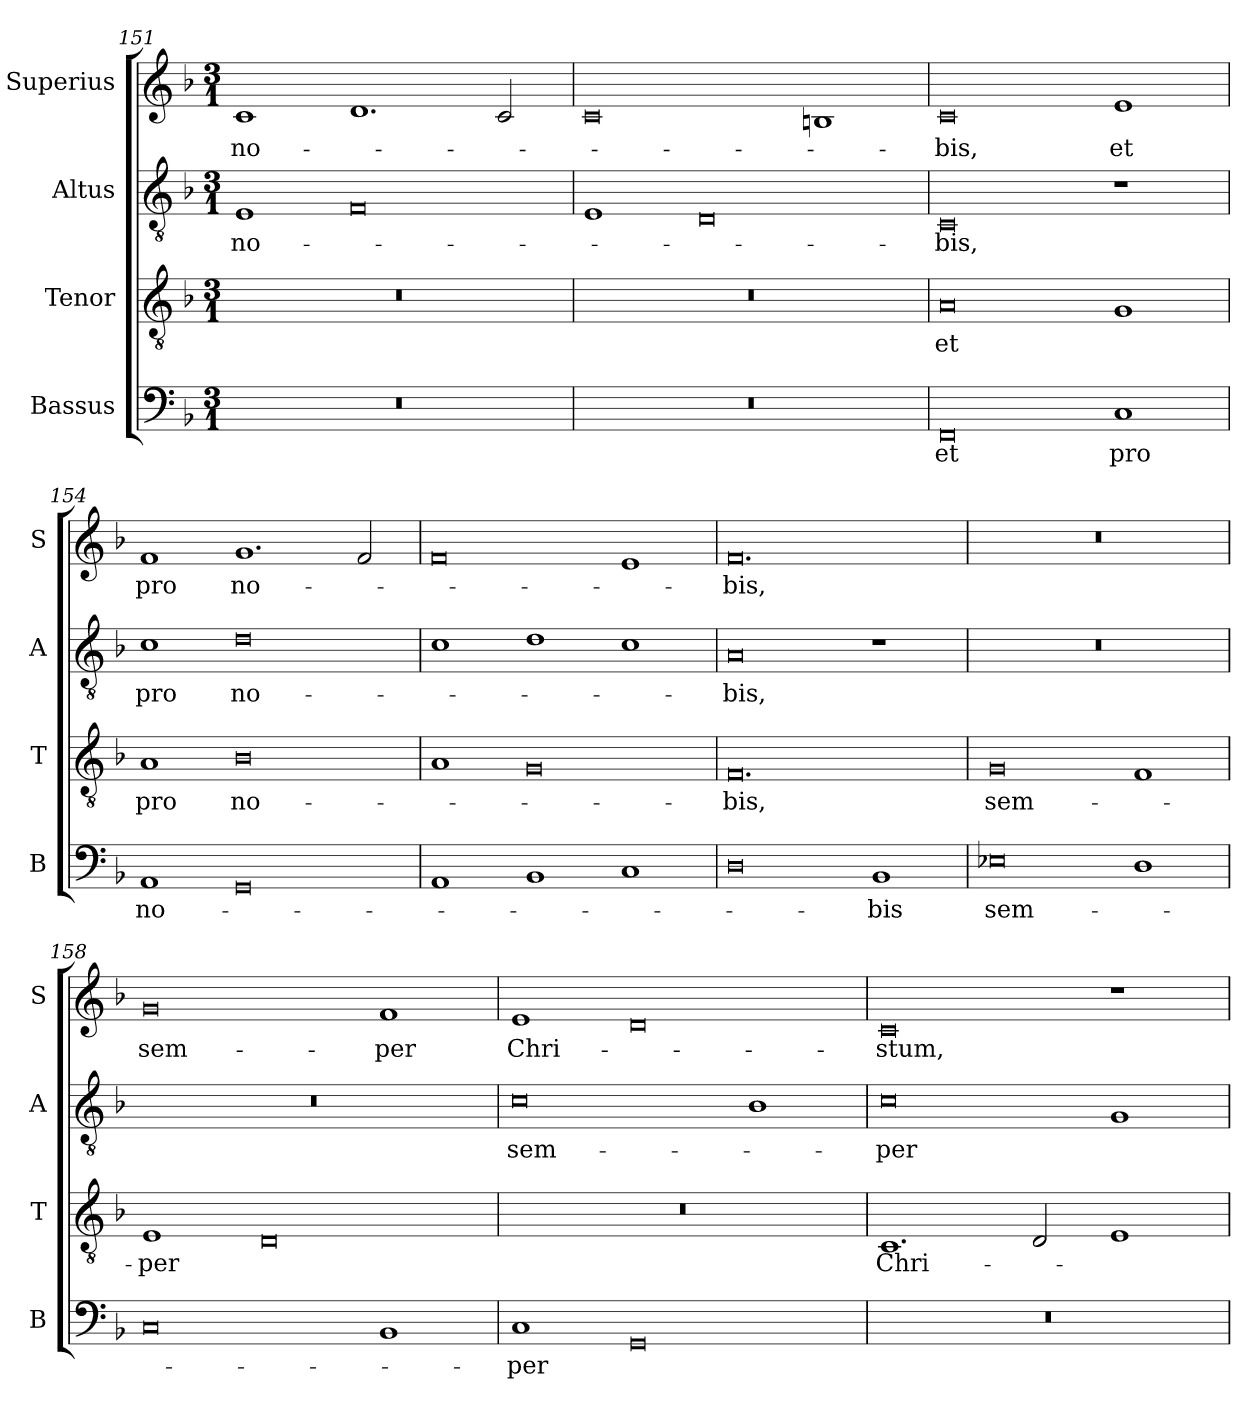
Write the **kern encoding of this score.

**kern	**text	**kern	**text	**kern	**text	**kern	**text
*part4	*part4	*part3	*part3	*part2	*part2	*part1	*part1
*staff4	*staff4	*staff3	*staff3	*staff2	*staff2	*staff1	*staff1
*I"Bassus	*	*I"Tenor	*	*I"Altus	*	*I"Superius	*
*I'B	*	*I'T	*	*I'A	*	*I'S	*
*clefF4	*	*clefGv2	*	*clefGv2	*	*clefG2	*
*k[b-]	*	*k[b-]	*	*k[b-]	*	*k[b-]	*
*M3/1	*	*M3/1	*	*M3/1	*	*M3/1	*
=151	=151	=151	=151	=151	=151	=151	=151
0.r	.	0.r	.	1E	no-	1c	no-
.	.	.	.	0F	.	1.d	.
.	.	.	.	.	.	2c/	.
=152	=152	=152	=152	=152	=152	=152	=152
0.r	.	0.r	.	1E	.	0c	.
.	.	.	.	0D	.	.	.
.	.	.	.	.	.	1Bn	.
=153	=153	=153	=153	=153	=153	=153	=153
0FF	et	0A	et	0C	-bis,	0c	-bis,
1C	pro	1G	.	1r	.	1e	et
=154	=154	=154	=154	=154	=154	=154	=154
1AA	no-	1A	pro	1c	pro	1f	pro
0GG	.	0B-	no-	0d	no-	1.g	no-
.	.	.	.	.	.	2f/	.
=155	=155	=155	=155	=155	=155	=155	=155
1AA	.	1A	.	1c	.	0f	.
1BB-	.	0G	.	1d	.	.	.
1C	.	.	.	1c	.	1e	.
=156	=156	=156	=156	=156	=156	=156	=156
0D	.	0.F	-bis,	0A	-bis,	0.f	-bis,
1BB-	-bis	.	.	1r	.	.	.
=157	=157	=157	=157	=157	=157	=157	=157
0E-X	sem-	0G	sem-	0.r	.	0.r	.
1D	.	1F	.	.	.	.	.
=158	=158	=158	=158	=158	=158	=158	=158
0C	.	1E	-per	0.r	.	0g	sem-
.	.	0D	.	.	.	.	.
1BB-	.	.	.	.	.	1f	-per
=159	=159	=159	=159	=159	=159	=159	=159
1C	-per	0.r	.	0c	sem-	1e	Chri-
0GG	.	.	.	.	.	0d	.
.	.	.	.	1B-	.	.	.
=160	=160	=160	=160	=160	=160	=160	=160
0.r	.	1.C	Chri-	0c	-per	0c	-stum,
.	.	2D/	.	.	.	.	.
.	.	1E	.	1G	.	1r	.
=	=	=	=	=	=	=	=
*-	*-	*-	*-	*-	*-	*-	*-
